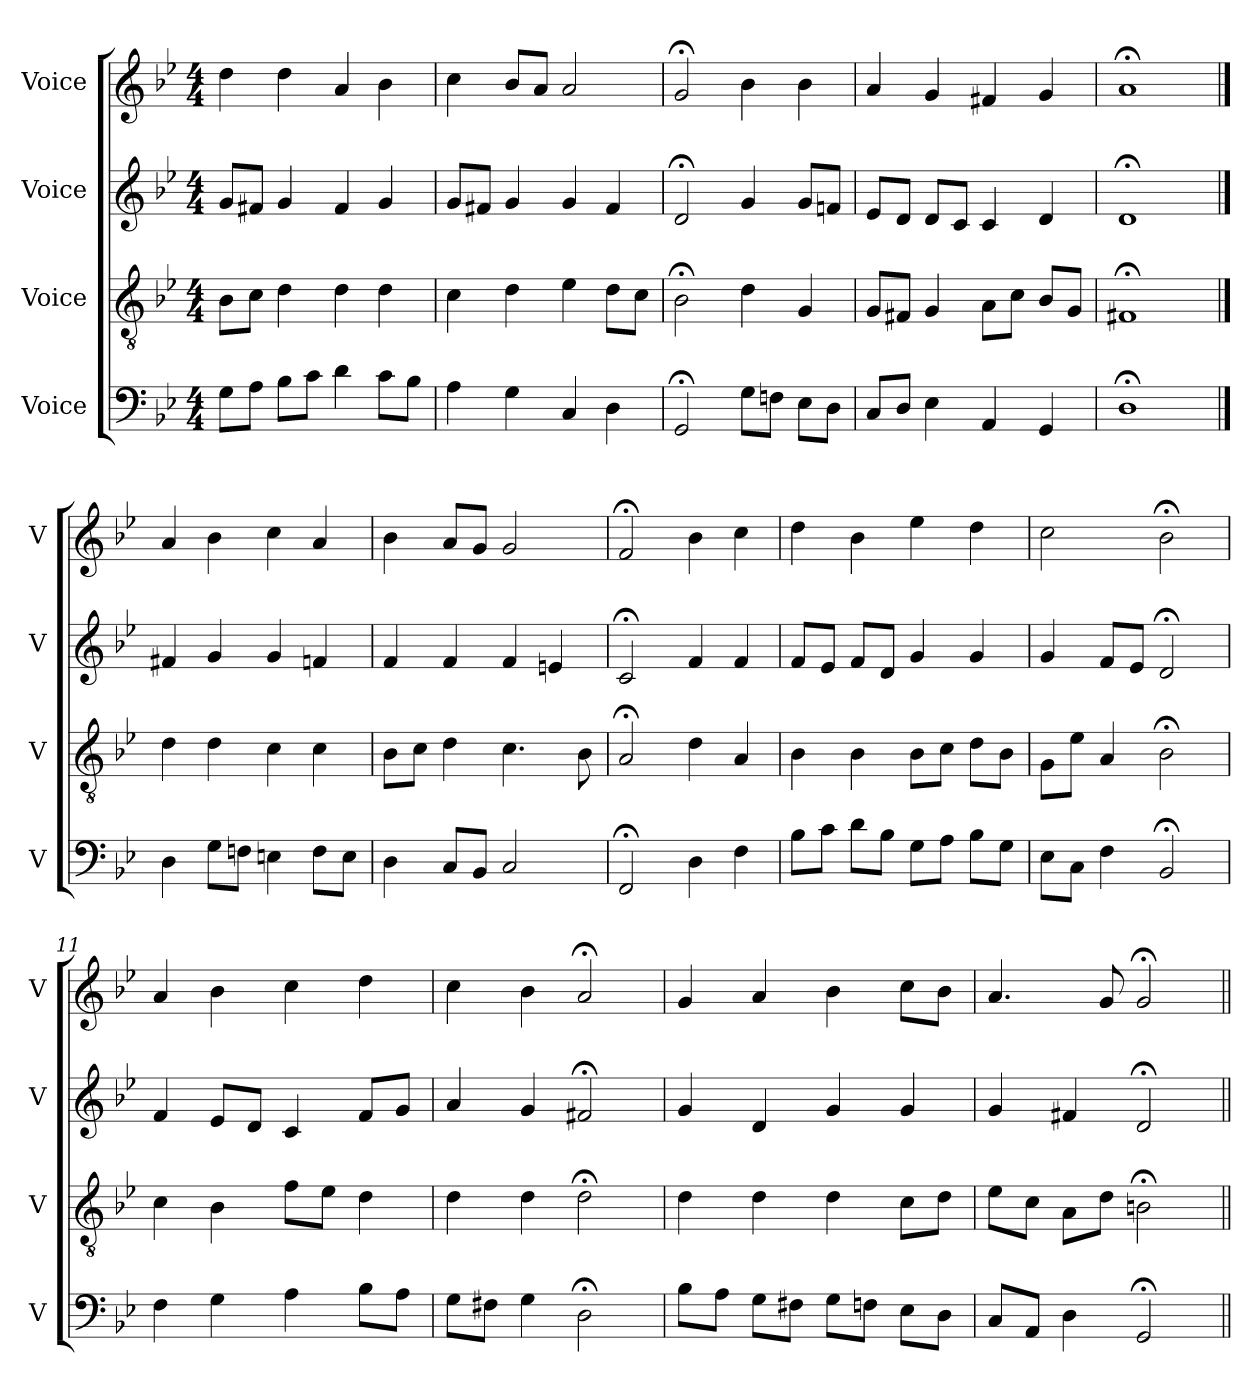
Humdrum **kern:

**kern	**kern	**kern	**kern
*part4	*part3	*part2	*part1
*staff4	*staff3	*staff2	*staff1
*I"Voice	*I"Voice	*I"Voice	*I"Voice
*I'V	*I'V	*I'V	*I'V
*clefF4	*clefGv2	*clefG2	*clefG2
*k[b-e-]	*k[b-e-]	*k[b-e-]	*k[b-e-]
*M4/4	*M4/4	*M4/4	*M4/4
*MM100	*MM100	*MM100	*MM100
=1	=1	=1	=1
8G\L	8B-\L	8g/L	4dd\
8A\J	8c\J	8f#X/J	.
8B-\L	4d\	4g/	4dd\
8c\J	.	.	.
4d\	4d\	4f#/	4a/
8c\L	4d\	4g/	4b-\
8B-\J	.	.	.
=2	=2	=2	=2
4A\	4c\	8g/L	4cc\
.	.	8f#X/J	.
4G\	4d\	4g/	8b-/L
.	.	.	8a/J
4C/	4e-\	4g/	2a/
4D\	8d\L	4f#/	.
.	8c\J	.	.
=3	=3	=3	=3
2GG;/	2B-;\	2d;/	2g;/
8G\L	4d\	4g/	4b-\
8Fn\J	.	.	.
8E-\L	4G/	8g/L	4b-\
8D\J	.	8fn/J	.
=4	=4	=4	=4
8C/L	8G/L	8e-/L	4a/
8D/J	8F#X/J	8d/J	.
4E-\	4G/	8d/L	4g/
.	.	8c/J	.
4AA/	8A\L	4c/	4f#X/
.	8c\J	.	.
4GG/	8B-/L	4d/	4g/
.	8G/J	.	.
!!LO:LB:g=z
=5	=5	=5	=5
1D;	1F#X;	1d;	1a;
==6	==6	==6	==6
4D\	4d\	4f#X/	4a/
8G\L	4d\	4g/	4b-\
8Fn\J	.	.	.
4En\	4c\	4g/	4cc\
8F\L	4c\	4fn/	4a/
8E\J	.	.	.
=7	=7	=7	=7
4D\	8B-\L	4f/	4b-\
.	8c\J	.	.
8C/L	4d\	4f/	8a/L
8BB-/J	.	.	8g/J
2C/	4.c\	4f/	2g/
.	.	4en/	.
.	8B-\	.	.
=8	=8	=8	=8
2FF;/	2A;/	2c;/	2f;/
4D\	4d\	4f/	4b-\
4F\	4A/	4f/	4cc\
=9	=9	=9	=9
8B-\L	4B-\	8f/L	4dd\
8c\J	.	8e-/J	.
8d\L	4B-\	8f/L	4b-\
8B-\J	.	8d/J	.
8G\L	8B-\L	4g/	4ee-\
8A\J	8c\J	.	.
8B-\L	8d\L	4g/	4dd\
8G\J	8B-\J	.	.
!!LO:LB:g=z
=10	=10	=10	=10
8E-\L	8G\L	4g/	2cc\
8C\J	8e-\J	.	.
4F\	4A/	8f/L	.
.	.	8e-/J	.
2BB-;/	2B-;\	2d;/	2b-;\
=11	=11	=11	=11
4F\	4c\	4f/	4a/
4G\	4B-\	8e-/L	4b-\
.	.	8d/J	.
4A\	8f\L	4c/	4cc\
.	8e-\J	.	.
8B-\L	4d\	8f/L	4dd\
8A\J	.	8g/J	.
=12	=12	=12	=12
8G\L	4d\	4a/	4cc\
8F#X\J	.	.	.
4G\	4d\	4g/	4b-\
2D;\	2d;\	2f#X;/	2a;/
=13	=13	=13	=13
8B-\L	4d\	4g/	4g/
8A\J	.	.	.
8G\L	4d\	4d/	4a/
8F#X\J	.	.	.
8G\L	4d\	4g/	4b-\
8Fn\J	.	.	.
8E-\L	8c\L	4g/	8cc\L
8D\J	8d\J	.	8b-\J
=14	=14	=14	=14
8C/L	8e-\L	4g/	4.a/
8AA/J	8c\J	.	.
4D\	8A\L	4f#X/	.
.	8d\J	.	8g/
2GG;/	2Bn;\	2d;/	2g;/
=||	=||	=||	=||
*-	*-	*-	*-
